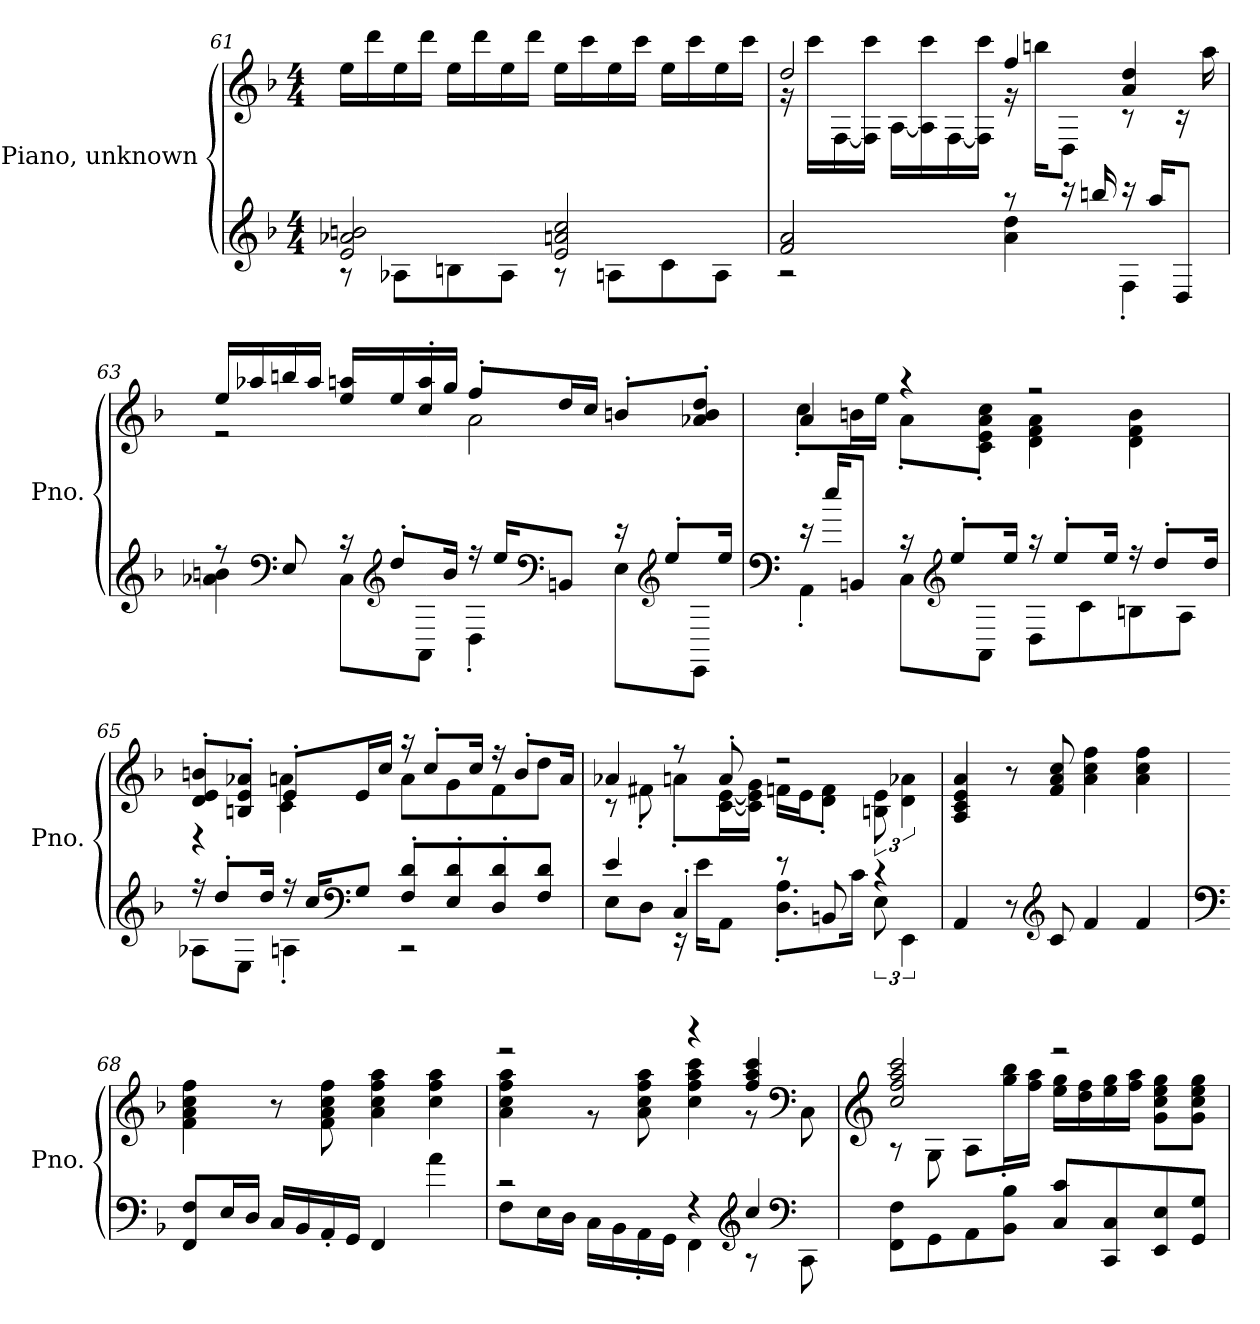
**kern	**kern
*part1	*part1
*staff2	*staff1
*I"Piano, unknown	*
*I'Pno.	*
!!LO:PB:g=z
*clefG2	*clefG2
*k[b-]	*k[b-]
*M4/4	*M4/4
=61	=61
*^	*
2e/ 2a-X/ 2bn/	8r	16ee\LL
.	.	16ddd\
.	8A-X\L	16ee\
.	.	16ddd\JJ
.	8Bn\	16ee\LL
.	.	16ddd\
.	8A-\J	16ee\
.	.	16ddd\JJ
2e/ 2an/ 2cc/	8r	16ee\LL
.	.	16ccc\
.	8An\L	16ee\
.	.	16ccc\JJ
.	8c\	16ee\LL
.	.	16ccc\
.	8A\J	16ee\
.	.	16ccc\JJ
=62	=62	=62
*	*	*^
2f/ 2a/	2r	2dd/	16r
.	.	.	16ccc\LL
.	.	.	[16F\
.	.	.	16F\] 16ccc\JJ
.	.	.	[16A\LL
.	.	.	16A\] 16ccc\
.	.	.	[16F\
.	.	.	16F\] 16ccc\JJ
8r	4a\ 4dd\	4ff/	16r
.	.	.	16bbn\KL
16r	.	.	8D\J
16bbn/	.	.	.
16r	4F'\	4a/ 4dd/	8r
16aa/KL	.	.	.
8D/J	.	.	16r
.	.	.	16aa\
!!LO:LB:g=z	!!
=63	=63	=63	=63
8r	4a-X\ 4bn\	16ee/LL	2r
.	.	16aa-X/	.
*clefF4	*	*	*
8E/	.	16bbn/	.
.	.	16aa-/JJ	.
16r	8C\L	16ee/ 16aan/LL	.
*clefG2	*	*	*
8dd'/L	.	16ee/	.
.	8AA\J	16cc/' 16aa/'	.
16b/Jk	.	16gg/JJ	.
16r	4D'\	8ff'/L	2a\
16ee/KL	.	.	.
*clefF4	*	*	*
8BBn/J	.	16dd/L	.
.	.	16cc/JJ	.
16r	8E\L	8bn'/L	.
*clefG2	*	*	*
8ee'/L	.	.	.
.	8EE\J	8a-X/' 8b/' 8dd/'J	.
16ee/Jk	.	.	.
!!LO:LB:g=z	!!
=64	=64	=64	=64
*clefF4	*	*	*
16r	4AA'\	4a/	8cc'\L
16ee/KL	.	.	.
8BBn/J	.	.	16bn\L
.	.	.	16ee\JJ
16r	8C\L	4r	8a'\L
*clefG2	*	*	*
8ee'/L	.	.	.
.	8AA\J	.	8c\' 8e\' 8a\' 8cc\'J
16ee/Jk	.	.	.
16r	8D\L	2r	4d\ 4f\ 4a\
8ee'/L	.	.	.
.	8c\	.	.
16ee/Jk	.	.	.
16r	8Bn\	.	4d\ 4f\ 4b\
8dd'/L	.	.	.
.	8A\J	.	.
16dd/Jk	.	.	.
=65	=65	=65	=65
16r	8A-X\L	8d/' 8e/' 8bn/'L	4r
8dd'/L	.	.	.
.	8E\J	8Bn/' 8e/' 8a-X/'J	.
16dd/Jk	.	.	.
16r	4An'\	8e'/L	4c\ 4an\
16cc/KL	.	.	.
*clefF4	*	*	*
8G/J	.	16e/L	.
.	.	16cc/JJ	.
8F/' 8d/'L	2r	16r	8a\L
.	.	8cc'/L	.
8E/' 8d/'	.	.	8g\
.	.	16cc/Jk	.
8D/' 8d/'	.	16r	8f\
.	.	8b'/L	.
8F/ 8d/J	.	.	8dd\J
.	.	16a/Jk	.
!!LO:LB:g=z	!!
=66	=66	=66	=66
4e/	8E\L	4a-X/	8r
.	8D\J	.	8f#X'\
4C'/	16r	8r	8an'\L
.	16e\KL	.	.
.	8AA\J	8a'/	[16c\ [16e\L
.	.	.	16c\] 16e\] 16g\JJ
8r	8.D\' 8.A\'L	2r	16fn\LL
.	.	.	16e\J
8BBn/	.	.	8d\' 8f\'J
.	16c\Jk	.	.
4r	12E\	.	12Bn\ 12e\
.	6EE\	.	6d\ 6a-X\
*v	*v	*	*
*	*v	*v
=67	=67
4AA/	4A/ 4c/ 4e/ 4a/
8r	8r
*clefG2	*
8c/	8f/ 8a/ 8cc/
4f/	4a\ 4cc\ 4ff\
4f/	4a\ 4cc\ 4ff\
=68	=68
*clefF4	*
8FF/ 8F/L	4f\ 4a\ 4cc\ 4ff\
16E/L	.
16D/JJ	.
16C/LL	8r
16BB-/	.
16AA'/	8f\ 8a\ 8cc\ 8ff\
16GG/JJ	.
4FF/	4a\ 4cc\ 4ff\ 4aa\
4a\	4cc\ 4ff\ 4aa\
!!LO:LB:g=z
=69	=69
*^	*^
2r	8F\L	2r	4a\ 4cc\ 4ff\ 4aa\
.	16E\L	.	.
.	16D\JJ	.	.
.	16C\LL	.	8r
.	16BB-\	.	.
.	16AA'\	.	8a\ 8cc\ 8ff\ 8aa\
.	16GG\JJ	.	.
4r	4FF\	4r	4cc\ 4ff\ 4aa\ 4ccc\
*clefG2	*	*	*
4cc/	8r	4ff/ 4aa/ 4ccc/	8r
*clefF4	*	*clefF4	*
.	8CC\	.	8C\
*v	*v	*	*
=70	=70	=70
*	*clefG2	*
8FF\ 8F\L	2cc/ 2ff/ 2aa/ 2ccc/	8r
8GG\	.	8G\
8AA\	.	8A\L
8BB-\ 8B-\J	.	16gg\' 16bb-\'L
.	.	16ff\ 16aa\JJ
8C/ 8c/L	2r	16ee\ 16gg\LL
.	.	16dd\ 16ff\
8CC/ 8C/	.	16ee\ 16gg\
.	.	16ff\ 16aa\JJ
8EE/ 8E/	.	8g\ 8cc\ 8ee\ 8gg\L
8GG/ 8G/J	.	8g\ 8cc\ 8ee\ 8gg\J
*	*v	*v
=	=
*-	*-
